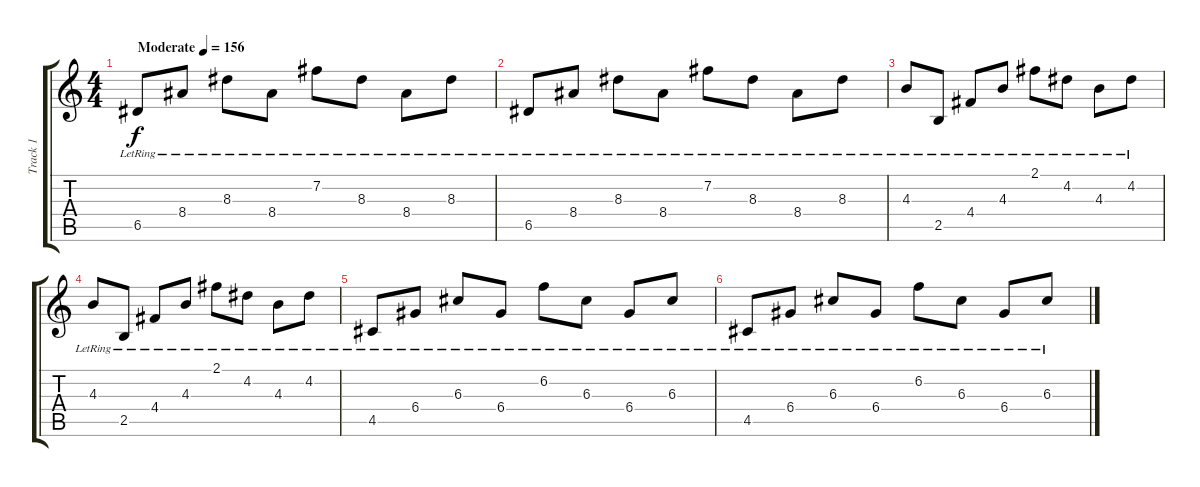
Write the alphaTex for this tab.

\track ("Track 1" "Track 1") {instrument electricguitarjazz}
\staff {score tabs}
\tuning (E4 B3 G3 D3 A2 E2) {hide}
\ts (4 4)
\tempo (156 "Moderate")
\clef g2
\ks c
6.5{lr}.8{dy f instrument electricguitarjazz} 8.4{lr}.8 8.3{lr}.8 8.4{lr}.8 7.2{lr}.8 8.3{lr}.8 8.4{lr}.8 8.3{lr}.8 |
6.5{lr}.8 8.4{lr}.8 8.3{lr}.8 8.4{lr}.8 7.2{lr}.8 8.3{lr}.8 8.4{lr}.8 8.3{lr}.8 |
4.3{lr}.8 2.5{lr}.8 4.4{lr}.8 4.3{lr}.8 2.1{lr}.8 4.2{lr}.8 4.3{lr}.8 4.2{lr}.8 |
4.3{lr}.8 2.5{lr}.8 4.4{lr}.8 4.3{lr}.8 2.1{lr}.8 4.2{lr}.8 4.3{lr}.8 4.2{lr}.8 |
4.5{lr}.8 6.4{lr}.8 6.3{lr}.8 6.4{lr}.8 6.2{lr}.8 6.3{lr}.8 6.4{lr}.8 6.3{lr}.8 |
4.5{lr}.8 6.4{lr}.8 6.3{lr}.8 6.4{lr}.8 6.2{lr}.8 6.3{lr}.8 6.4{lr}.8 6.3{lr}.8
